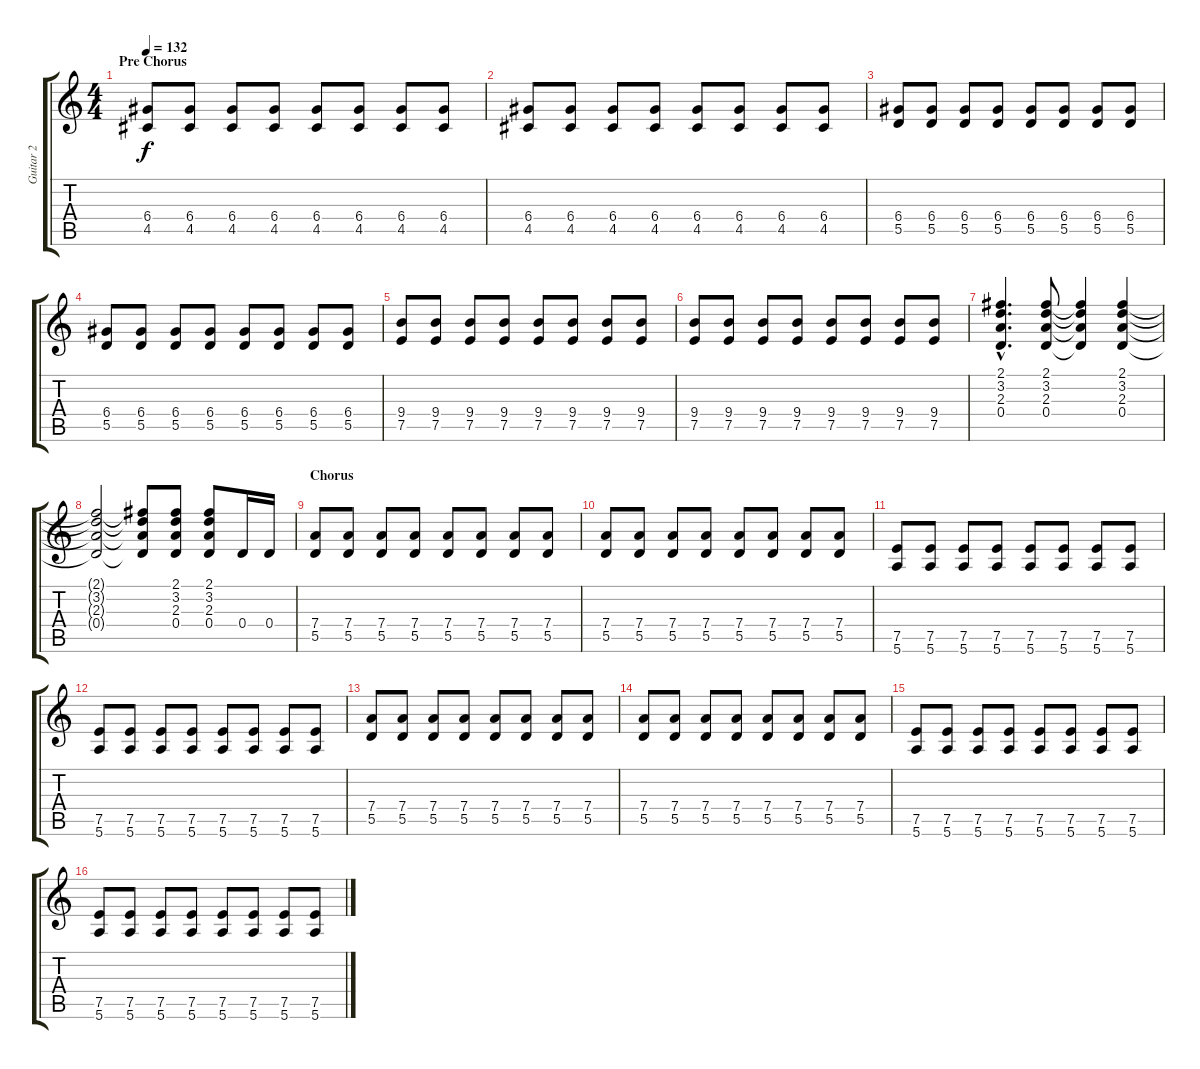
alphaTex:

\track ("Guitar 2" "Guitar 2") {instrument electricguitarclean}
\staff {score tabs}
\tuning (E4 B3 G3 D3 A2 E2) {hide}
\ts (4 4)
\section ("" "Pre Chorus")
\tempo 132
\clef g2
\ks c
(6.4 4.5).8{dy f} (6.4 4.5).8 (6.4 4.5).8 (6.4 4.5).8 (6.4 4.5).8 (6.4 4.5).8 (6.4 4.5).8 (6.4 4.5).8 |
(6.4 4.5).8 (6.4 4.5).8 (6.4 4.5).8 (6.4 4.5).8 (6.4 4.5).8 (6.4 4.5).8 (6.4 4.5).8 (6.4 4.5).8 |
(6.4 5.5).8 (6.4 5.5).8 (6.4 5.5).8 (6.4 5.5).8 (6.4 5.5).8 (6.4 5.5).8 (6.4 5.5).8 (6.4 5.5).8 |
(6.4 5.5).8 (6.4 5.5).8 (6.4 5.5).8 (6.4 5.5).8 (6.4 5.5).8 (6.4 5.5).8 (6.4 5.5).8 (6.4 5.5).8 |
(9.4 7.5).8 (9.4 7.5).8 (9.4 7.5).8 (9.4 7.5).8 (9.4 7.5).8 (9.4 7.5).8 (9.4 7.5).8 (9.4 7.5).8 |
(9.4 7.5).8 (9.4 7.5).8 (9.4 7.5).8 (9.4 7.5).8 (9.4 7.5).8 (9.4 7.5).8 (9.4 7.5).8 (9.4 7.5).8 |
(2.1{hac} 3.2{hac} 2.3{hac} 0.4{hac}).4{d} (2.1 3.2 2.3 0.4).8 (2.1{t} 3.2{t} 2.3{t} 0.4{t}).4 (2.1 3.2 2.3 0.4).4 |
(2.1{t} 3.2{t} 2.3{t} 0.4{t}).2 (2.1{t} 3.2{t} 2.3{t} 0.4{t}).8 (2.1 3.2 2.3 0.4).8 (2.1 3.2 2.3 0.4).8 0.4.16 0.4.16 |
\section ("" "Chorus")
(7.4 5.5).8 (7.4 5.5).8 (7.4 5.5).8 (7.4 5.5).8 (7.4 5.5).8 (7.4 5.5).8 (7.4 5.5).8 (7.4 5.5).8 |
(7.4 5.5).8 (7.4 5.5).8 (7.4 5.5).8 (7.4 5.5).8 (7.4 5.5).8 (7.4 5.5).8 (7.4 5.5).8 (7.4 5.5).8 |
(7.5 5.6).8 (7.5 5.6).8 (7.5 5.6).8 (7.5 5.6).8 (7.5 5.6).8 (7.5 5.6).8 (7.5 5.6).8 (7.5 5.6).8 |
(7.5 5.6).8 (7.5 5.6).8 (7.5 5.6).8 (7.5 5.6).8 (7.5 5.6).8 (7.5 5.6).8 (7.5 5.6).8 (7.5 5.6).8 |
(7.4 5.5).8 (7.4 5.5).8 (7.4 5.5).8 (7.4 5.5).8 (7.4 5.5).8 (7.4 5.5).8 (7.4 5.5).8 (7.4 5.5).8 |
(7.4 5.5).8 (7.4 5.5).8 (7.4 5.5).8 (7.4 5.5).8 (7.4 5.5).8 (7.4 5.5).8 (7.4 5.5).8 (7.4 5.5).8 |
(7.5 5.6).8 (7.5 5.6).8 (7.5 5.6).8 (7.5 5.6).8 (7.5 5.6).8 (7.5 5.6).8 (7.5 5.6).8 (7.5 5.6).8 |
(7.5 5.6).8 (7.5 5.6).8 (7.5 5.6).8 (7.5 5.6).8 (7.5 5.6).8 (7.5 5.6).8 (7.5 5.6).8 (7.5 5.6).8
